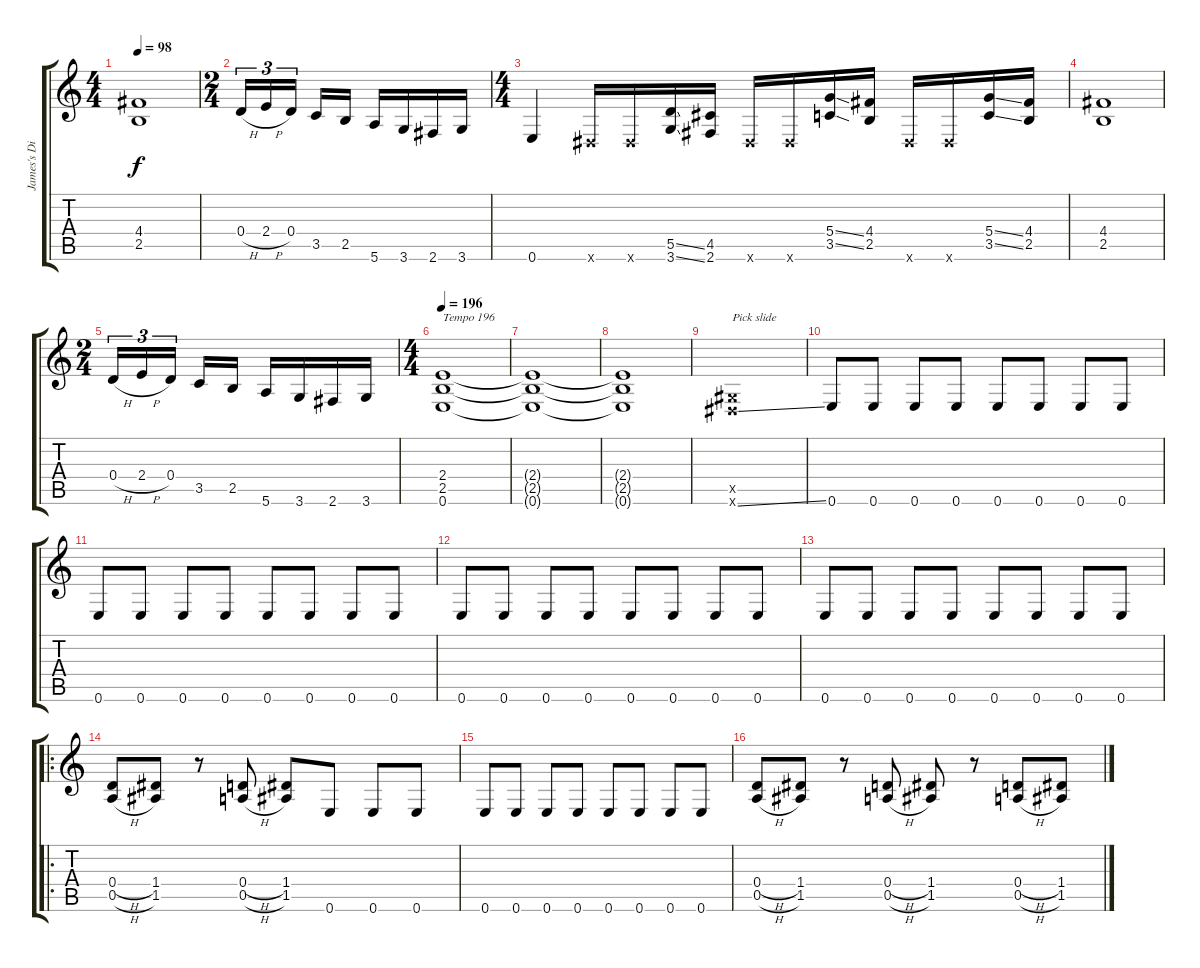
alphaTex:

\track ("James's Distorsion" "James's Di") {instrument distortionguitar}
\staff {score tabs}
\tuning (E4 B3 G3 D3 A2 E2) {hide}
\ts (4 4)
\tempo 98
\clef g2
\ks c
(4.4 2.5).1{dy f} |
\ts (2 4)
0.4{h}.16{tu (3 2)} 2.4{h}.16{tu (3 2)} 0.4.16{tu (3 2)} 3.5.16 2.5.16 5.6.16 3.6.16 2.6.16 3.6.16 |
\ts (4 4)
0.6.4 -1.6{x}.16 -1.6{x}.16 (5.5{ss} 3.6{ss}).16 (4.5 2.6).16 -1.6{x}.16 -1.6{x}.16 (5.4{ss} 3.5{ss}).16 (4.4 2.5).16 -1.6{x}.16 -1.6{x}.16 (5.4{ss} 3.5{ss}).16 (4.4 2.5).16 |
(4.4 2.5).1 |
\ts (2 4)
0.4{h}.16{tu (3 2)} 2.4{h}.16{tu (3 2)} 0.4.16{tu (3 2)} 3.5.16 2.5.16 5.6.16 3.6.16 2.6.16 3.6.16 |
\ts (4 4)
\tempo 196
(2.4 2.5 0.6).1{txt "Tempo 196"} |
(2.4{t} 2.5{t} 0.6{t}).1 |
(2.4{t} 2.5{t} 0.6{t}).1 |
(-1.5{x} -1.6{ss x}).1{txt "Pick slide"} |
0.6.8 0.6.8 0.6.8 0.6.8 0.6.8 0.6.8 0.6.8 0.6.8 |
0.6.8 0.6.8 0.6.8 0.6.8 0.6.8 0.6.8 0.6.8 0.6.8 |
0.6.8 0.6.8 0.6.8 0.6.8 0.6.8 0.6.8 0.6.8 0.6.8 |
0.6.8 0.6.8 0.6.8 0.6.8 0.6.8 0.6.8 0.6.8 0.6.8 |
\ro
(0.4{h} 0.5{h}).8 (1.4 1.5).8 r.8 (0.4{h} 0.5{h}).8 (1.4 1.5).8 0.6.8 0.6.8 0.6.8 |
0.6.8 0.6.8 0.6.8 0.6.8 0.6.8 0.6.8 0.6.8 0.6.8 |
(0.4{h} 0.5{h}).8 (1.4 1.5).8 r.8 (0.4{h} 0.5{h}).8 (1.4 1.5).8 r.8 (0.4{h} 0.5{h}).8 (1.4 1.5).8
